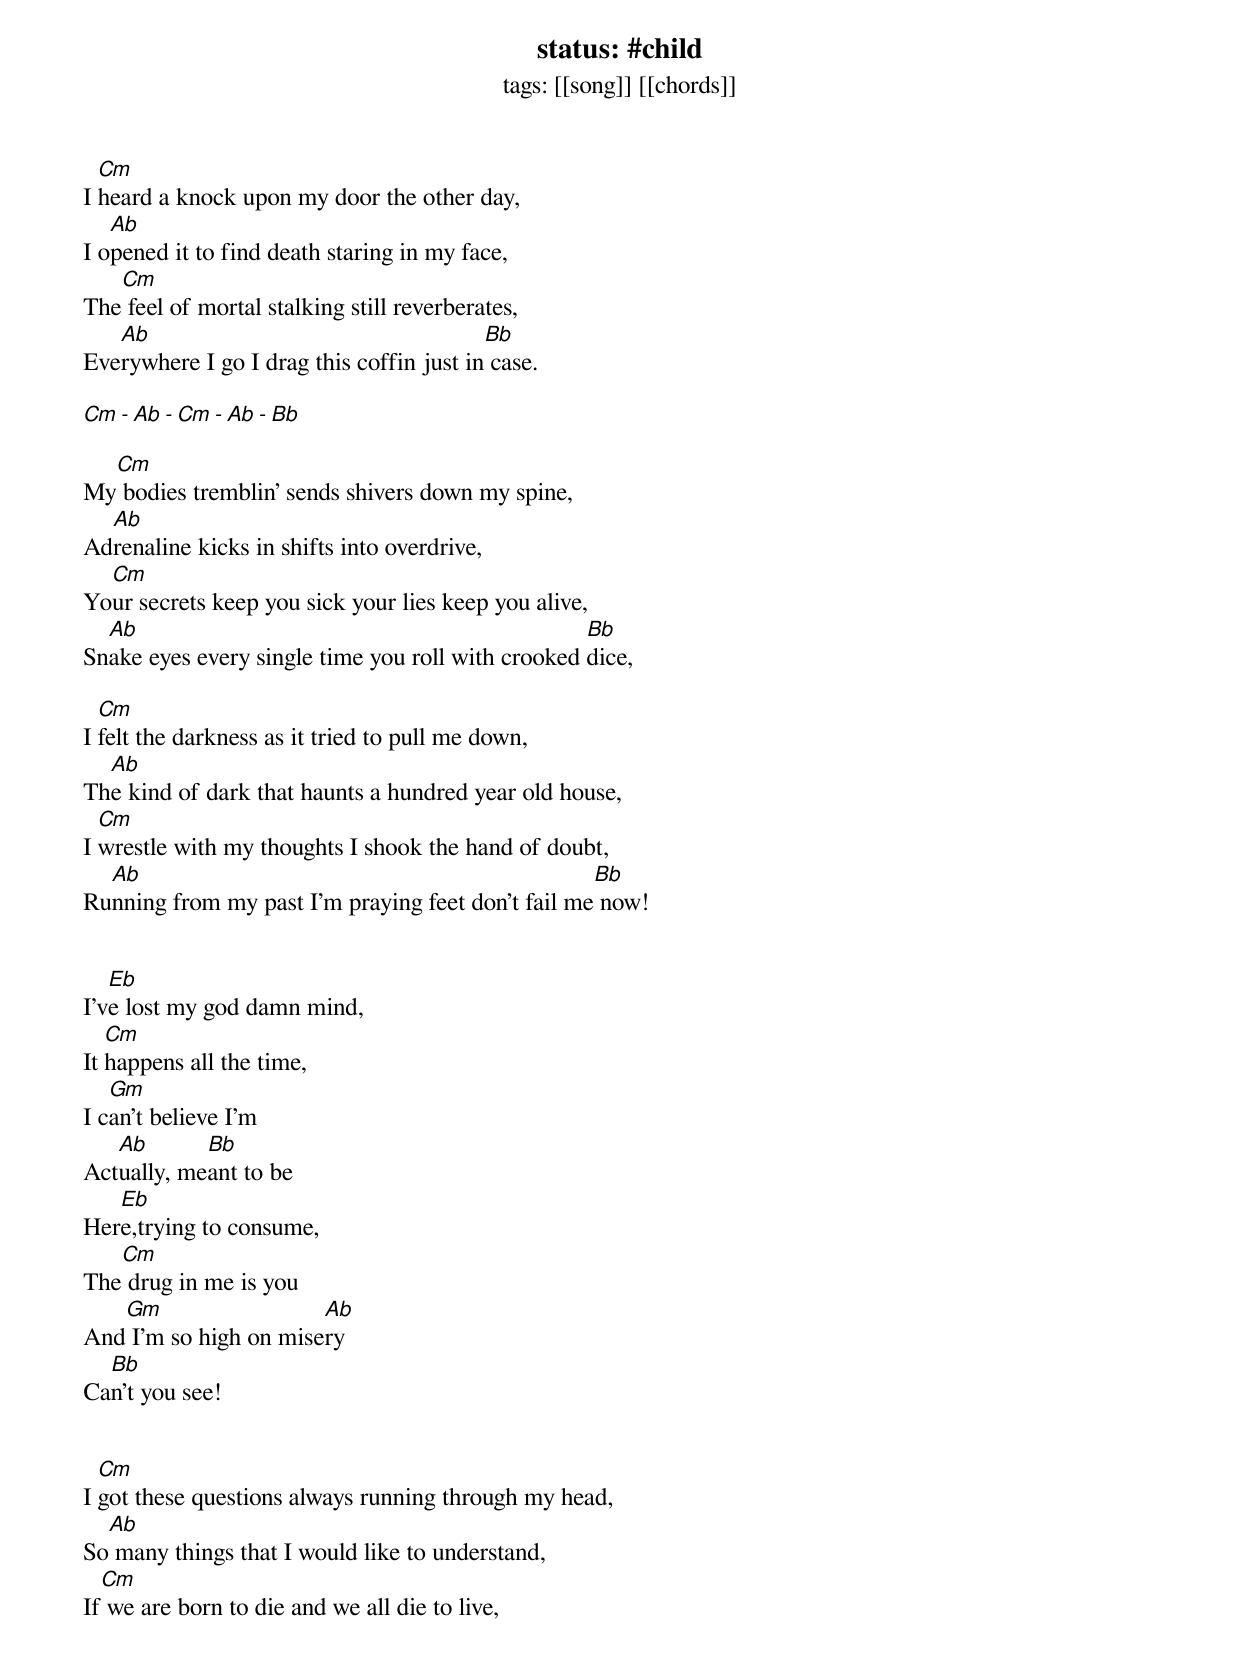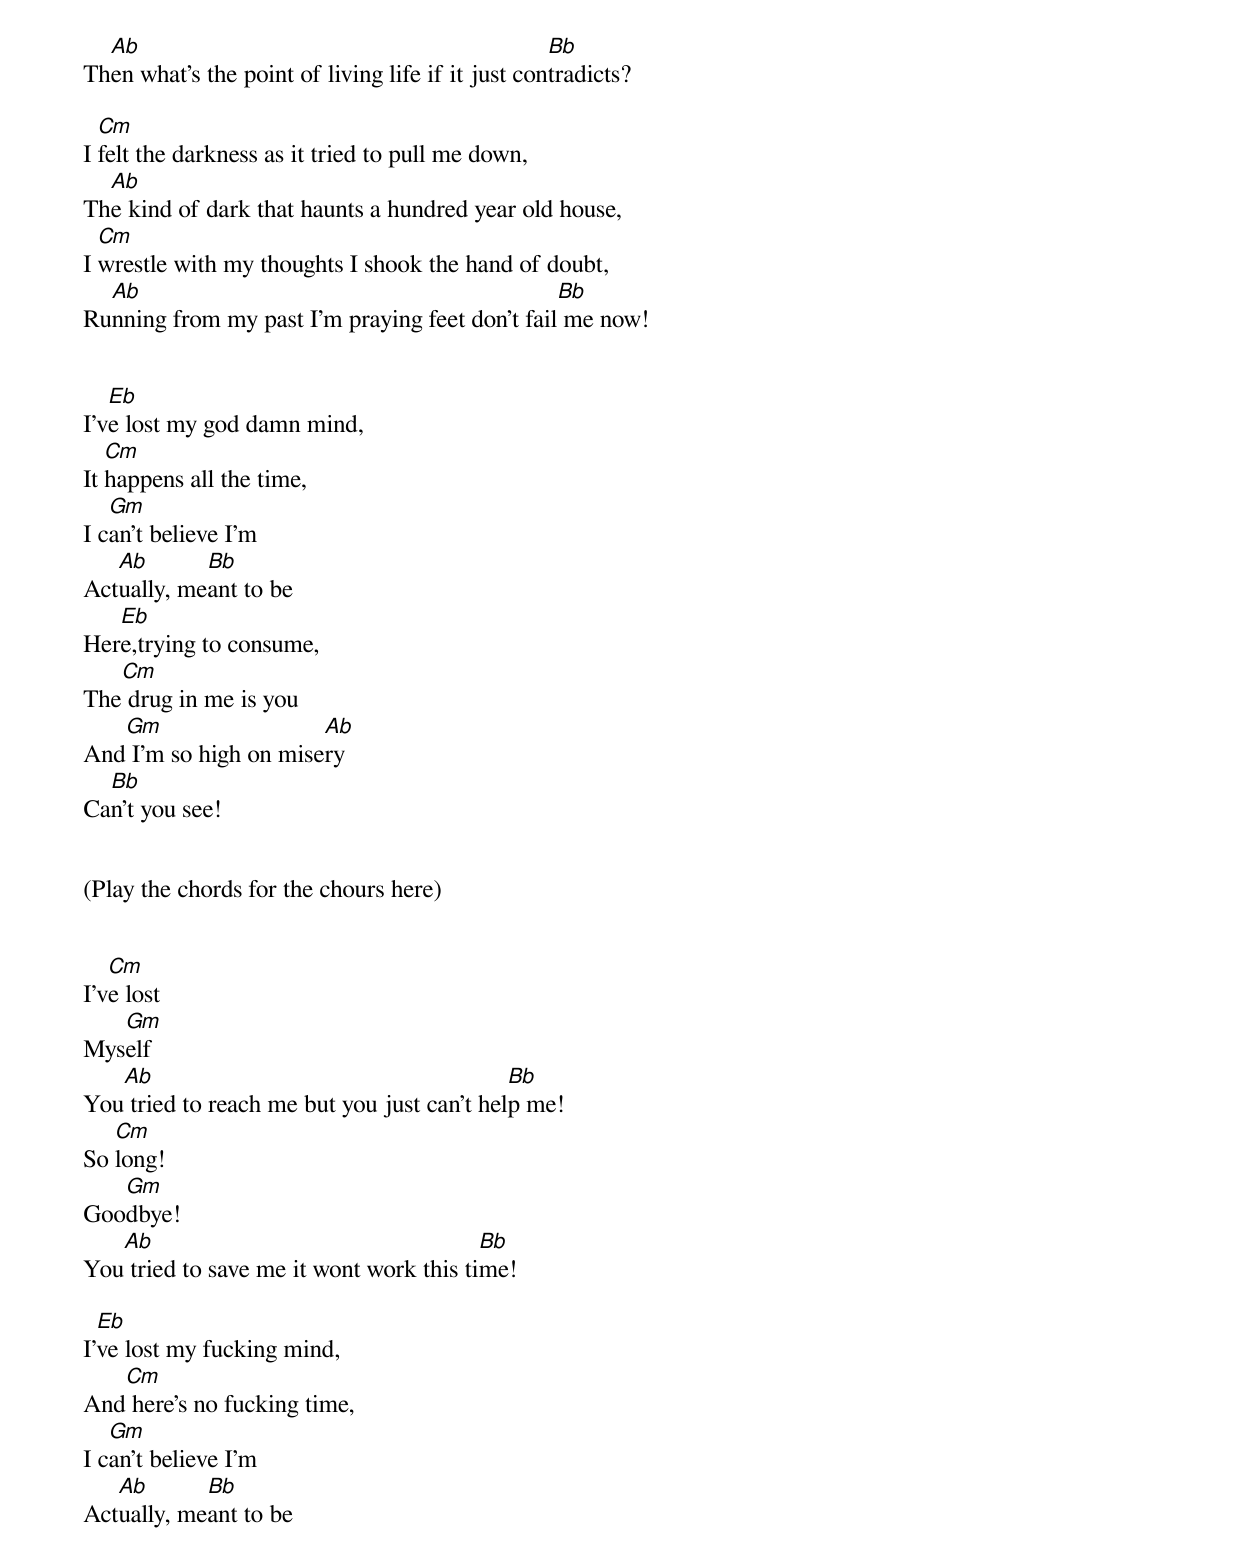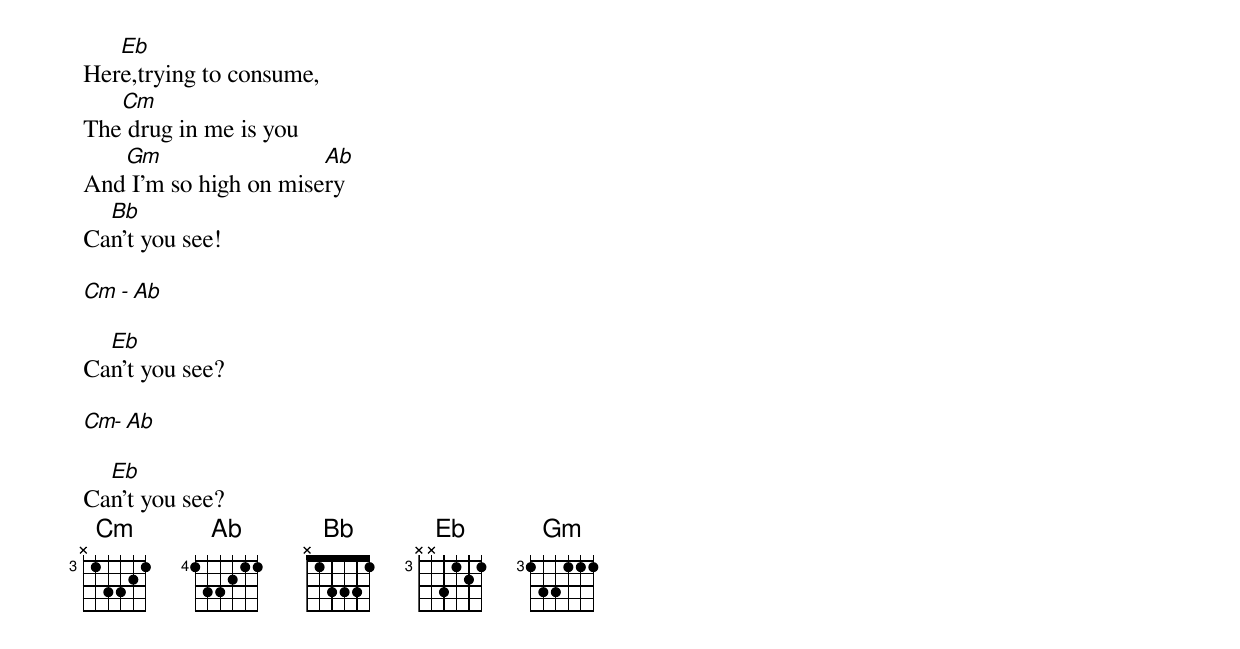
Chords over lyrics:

status: #child
tags: [[song]] [[chords]]

  Cm
I heard a knock upon my door the other day,
   Ab
I opened it to find death staring in my face,
   Cm
The feel of mortal stalking still reverberates,
   Ab                                     Bb
Everywhere I go I drag this coffin just in case.

  Cm - Ab - Cm - Ab - Bb

  Cm
My bodies tremblin' sends shivers down my spine,
  Ab
Adrenaline kicks in shifts into overdrive,
  Cm
Your secrets keep you sick your lies keep you alive,
  Ab                                               Bb
Snake eyes every single time you roll with crooked dice,

  Cm
I felt the darkness as it tried to pull me down,
  Ab
The kind of dark that haunts a hundred year old house,
  Cm
I wrestle with my thoughts I shook the hand of doubt,
  Ab                                               Bb
Running from my past I'm praying feet don't fail me now!


   Eb
I've lost my god damn mind,
   Cm
It happens all the time,
   Gm
I can't believe I'm
   Ab       Bb
Actually, meant to be
   Eb
Here,trying to consume,
   Cm
The drug in me is you
   Gm                  Ab
And I'm so high on misery
  Bb
Can't you see!


  Cm
I got these questions always running through my head,
  Ab
So many things that I would like to understand,
  Cm
If we are born to die and we all die to live,
  Ab                                               Bb
Then what's the point of living life if it just contradicts?

  Cm
I felt the darkness as it tried to pull me down,
  Ab
The kind of dark that haunts a hundred year old house,
  Cm
I wrestle with my thoughts I shook the hand of doubt,
  Ab                                            Bb
Running from my past I'm praying feet don't fail me now!


   Eb
I've lost my god damn mind,
   Cm
It happens all the time,
   Gm
I can't believe I'm
   Ab       Bb
Actually, meant to be
   Eb
Here,trying to consume,
   Cm
The drug in me is you
   Gm                  Ab
And I'm so high on misery
  Bb
Can't you see!


(Play the chords for the chours here)


   Cm
I've lost
   Gm
Myself
   Ab                                       Bb
You tried to reach me but you just can't help me!
   Cm
So long!
   Gm
Goodbye!
   Ab                                    Bb
You tried to save me it wont work this time!

  Eb
I've lost my fucking mind,
   Cm
And here's no fucking time,
   Gm
I can't believe I'm
   Ab       Bb
Actually, meant to be
   Eb
Here,trying to consume,
   Cm
The drug in me is you
   Gm                  Ab
And I'm so high on misery
  Bb
Can't you see!

  Cm - Ab

  Eb
Can't you see?

  Cm- Ab

  Eb
Can't you see?
